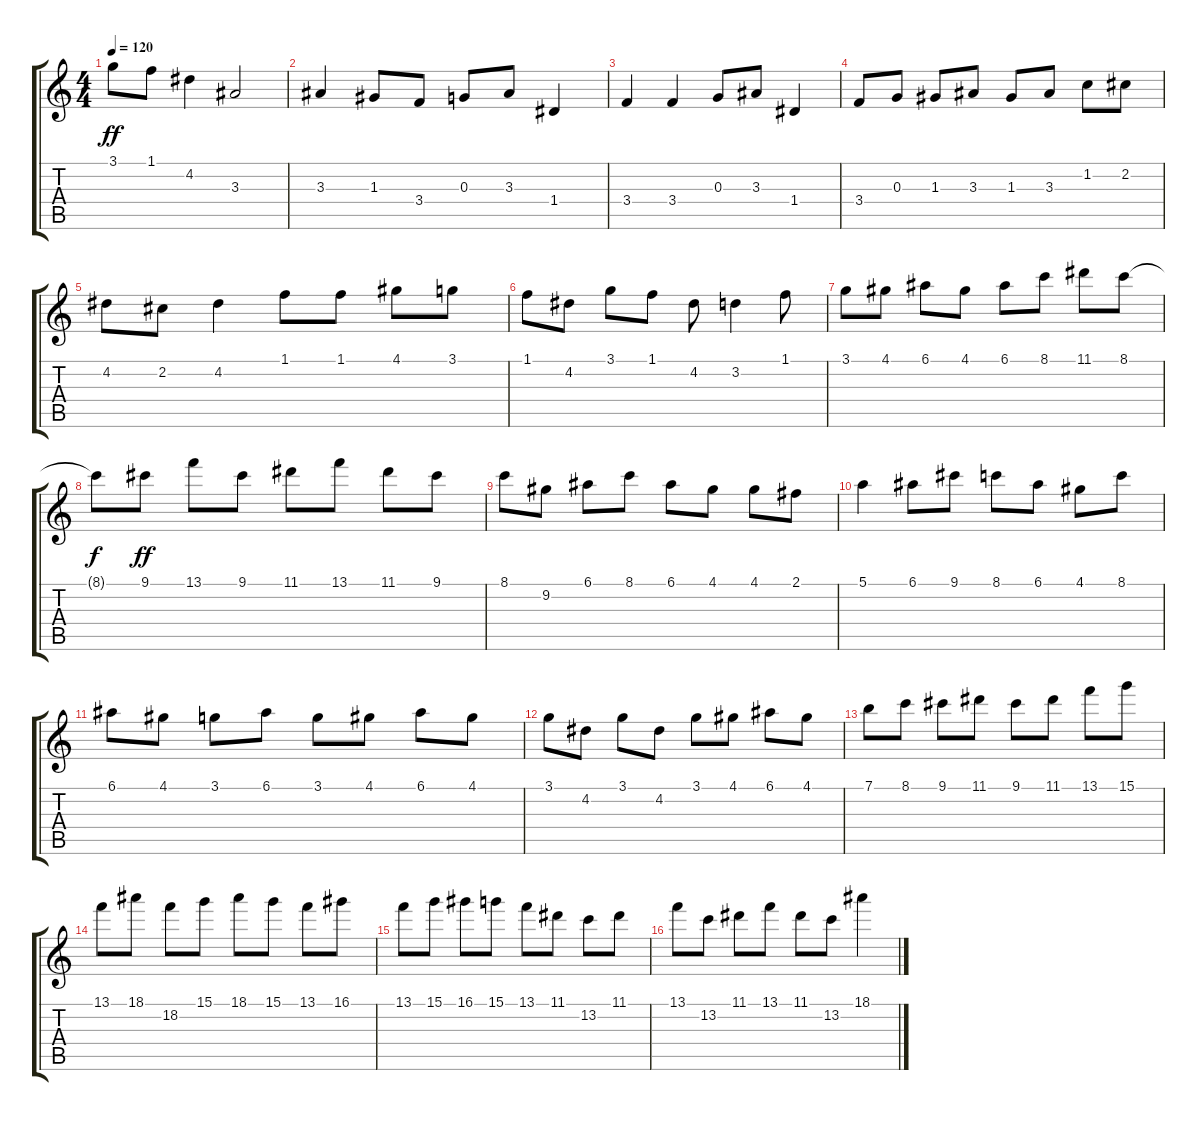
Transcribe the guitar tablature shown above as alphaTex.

\track "" {instrument acousticguitarnylon}
\staff {score tabs}
\tuning (E4 B3 G3 D3 A2 E2) {hide}
\ts (4 4)
\tempo 120
\clef g2
\ks c
3.1.8{dy ff} 1.1.8 4.2.4 3.3.2 |
3.3.4 1.3.8 3.4.8 0.3.8 3.3.8 1.4.4 |
3.4.4 3.4.4 0.3.8 3.3.8 1.4.4 |
3.4.8 0.3.8 1.3.8 3.3.8 1.3.8 3.3.8 1.2.8 2.2.8 |
4.2.8 2.2.8 4.2.4 1.1.8 1.1.8 4.1.8 3.1.8 |
1.1.8 4.2.8 3.1.8 1.1.8 4.2.8 3.2.4 1.1.8 |
3.1.8 4.1.8 6.1.8 4.1.8 6.1.8 8.1.8 11.1.8 8.1.8 |
8.1{t}.8{dy f} 9.1.8{dy ff} 13.1.8 9.1.8 11.1.8 13.1.8 11.1.8 9.1.8 |
8.1.8 9.2.8 6.1.8 8.1.8 6.1.8 4.1.8 4.1.8 2.1.8 |
5.1.4 6.1.8 9.1.8 8.1.8 6.1.8 4.1.8 8.1.8 |
6.1.8 4.1.8 3.1.8 6.1.8 3.1.8 4.1.8 6.1.8 4.1.8 |
3.1.8 4.2.8 3.1.8 4.2.8 3.1.8 4.1.8 6.1.8 4.1.8 |
7.1.8 8.1.8 9.1.8 11.1.8 9.1.8 11.1.8 13.1.8 15.1.8 |
13.1.8 18.1.8 18.2.8 15.1.8 18.1.8 15.1.8 13.1.8 16.1.8 |
13.1.8 15.1.8 16.1.8 15.1.8 13.1.8 11.1.8 13.2.8 11.1.8 |
13.1.8 13.2.8 11.1.8 13.1.8 11.1.8 13.2.8 18.1.4
